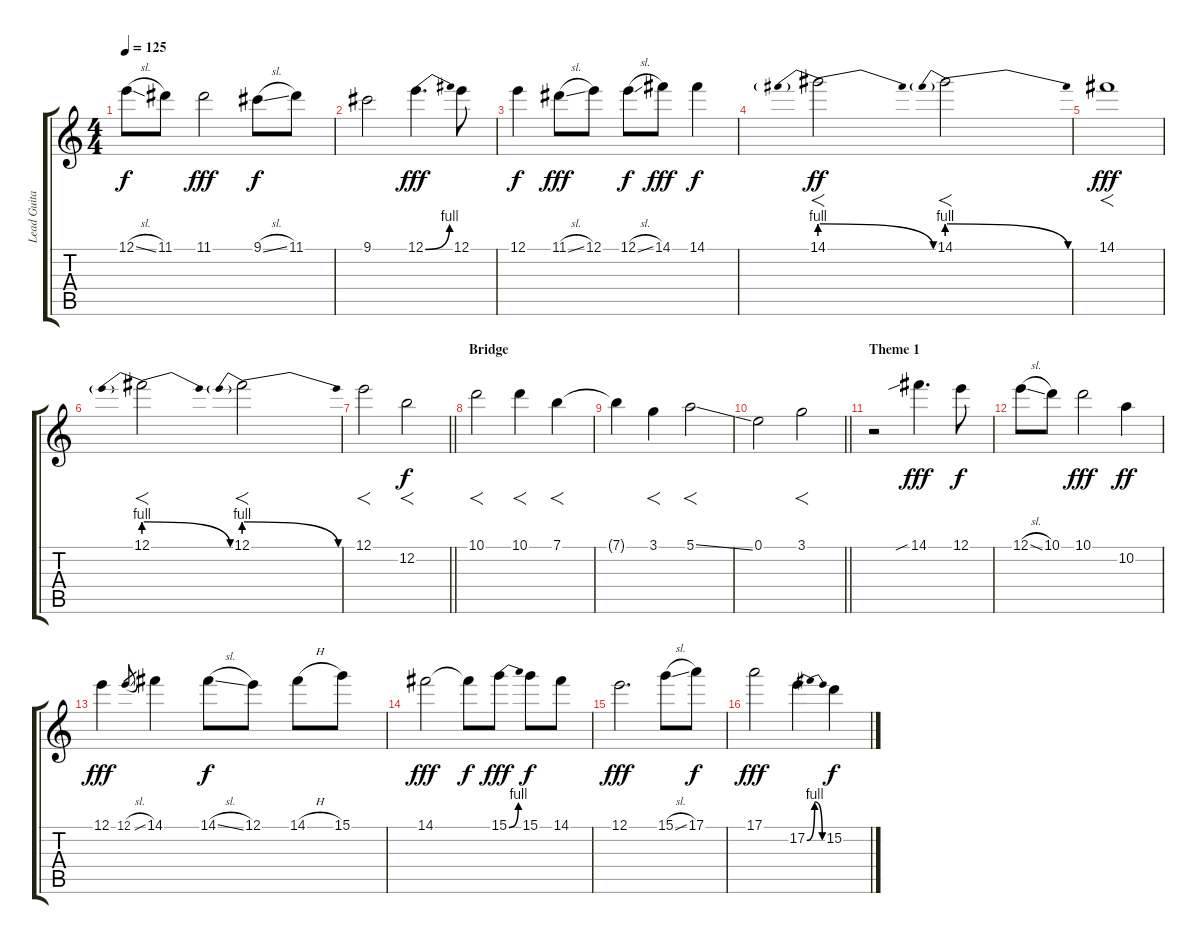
\track ("Lead Guitar" "Lead Guita") {instrument overdrivenguitar}
\staff {score tabs}
\tuning (E4 B3 G3 D3 A2 E2) {hide}
\ts (4 4)
\tempo 125
\clef g2
\ks c
12.1{sl}.8{dy f} 11.1.8 11.1.2{dy fff} 9.1{sl}.8{dy f} 11.1.8 |
9.1.2 12.1{be (bend 0 0 60 4)}.4{d dy fff} 12.1.8 |
12.1.4{dy f} 11.1{sl}.8{dy fff} 12.1.8 12.1{sl}.8{dy f} 14.1.8{dy fff} 14.1.4{dy f} |
14.1{be (prebendrelease 0 4 60 0)}.2{f dy ff} 14.1{be (prebendrelease 0 4 60 0)}.2{f} |
14.1.1{f dy fff} |
12.1{be (prebendrelease 0 4 60 0)}.2{f} 12.1{be (prebendrelease 0 4 60 0)}.2{f} |
\barLineRight lightlight
12.1.2{f} 12.2.2{f dy f} |
\section ("" "Bridge")
10.1.2{f} 10.1.4{f} 7.1.4{f} |
7.1{t}.4 3.1.4{f} 5.1{ss}.2{f} |
\barLineRight lightlight
0.1.2 3.1.2{f} |
\section ("" "Theme 1")
r.2 14.1{sib}.4{d dy fff} 12.1.8{dy f} |
12.1{sl}.8 10.1.8 10.1.2{dy fff} 10.2.4{dy ff} |
12.1.4{dy fff} 12.1{sl}.8{gr} 14.1.4 14.1{sl}.8{dy f} 12.1.8 14.1{h}.8 15.1.8 |
14.1.2{dy fff} 14.1{t}.8{dy f} 15.1{be (bend 0 0 60 4)}.8{dy fff} 15.1.8{dy f} 14.1.8 |
12.1.2{d dy fff} 15.1{sl}.8 17.1.8{dy f} |
17.1.2{dy fff} 17.2{be (bendrelease 0 0 15 4 30 4 60 0)}.4 15.2.4{dy f}
